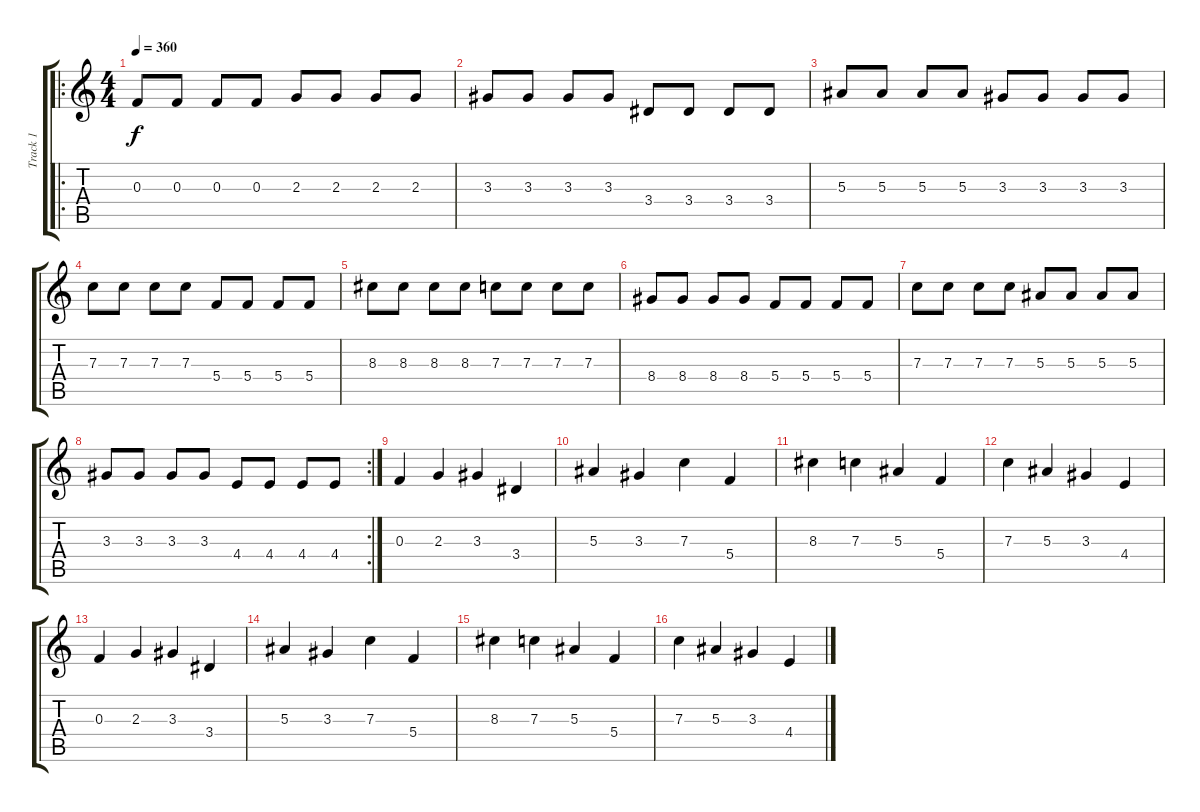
\track ("Track 1" "Track 1") {instrument overdrivenguitar}
\staff {score tabs}
\tuning (D4 A3 F3 C3 G2 C2) {hide}
\ro
\ts (4 4)
\tempo 360
\clef g2
\ks c
0.3.8{dy f} 0.3.8 0.3.8 0.3.8 2.3.8 2.3.8 2.3.8 2.3.8 |
3.3.8 3.3.8 3.3.8 3.3.8 3.4.8 3.4.8 3.4.8 3.4.8 |
5.3.8 5.3.8 5.3.8 5.3.8 3.3.8 3.3.8 3.3.8 3.3.8 |
7.3.8 7.3.8 7.3.8 7.3.8 5.4.8 5.4.8 5.4.8 5.4.8 |
8.3.8 8.3.8 8.3.8 8.3.8 7.3.8 7.3.8 7.3.8 7.3.8 |
8.4.8 8.4.8 8.4.8 8.4.8 5.4.8 5.4.8 5.4.8 5.4.8 |
7.3.8 7.3.8 7.3.8 7.3.8 5.3.8 5.3.8 5.3.8 5.3.8 |
\rc 2
3.3.8 3.3.8 3.3.8 3.3.8 4.4.8 4.4.8 4.4.8 4.4.8 |
0.3.4 2.3.4 3.3.4 3.4.4 |
5.3.4 3.3.4 7.3.4 5.4.4 |
8.3.4 7.3.4 5.3.4 5.4.4 |
7.3.4 5.3.4 3.3.4 4.4.4 |
0.3.4 2.3.4 3.3.4 3.4.4 |
5.3.4 3.3.4 7.3.4 5.4.4 |
8.3.4 7.3.4 5.3.4 5.4.4 |
7.3.4 5.3.4 3.3.4 4.4.4
